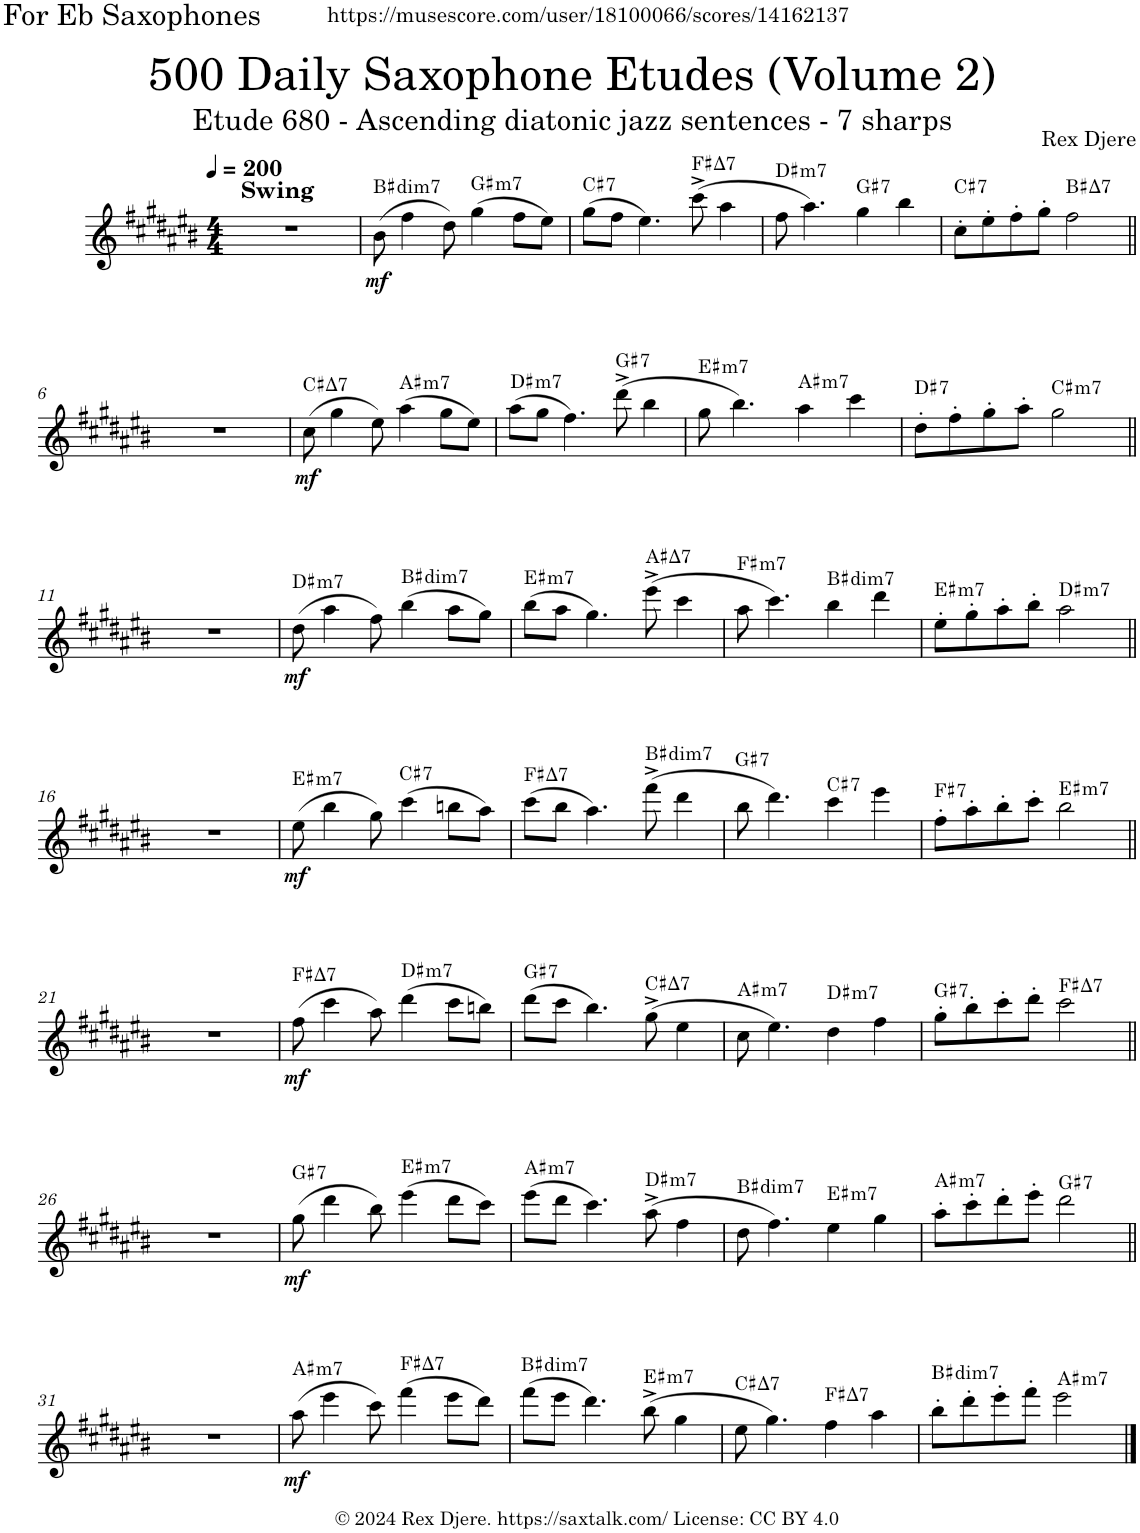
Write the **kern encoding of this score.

**kern	**dynam	**harte
*part1	*part1	*part1
*staff1	*staff1	*
*I"Alto Saxophone	*	*
*I'A. Sax.	*	*
*clefG2	*	*
*Trd5c9	*	*
*k[f#c#g#d#a#e#b#]	*	*
*M4/4	*	*
*MM200	*	*
=1	=1	=1
!LO:TX:a:B:t=Swing	!	!
1r	.	.
=2	=2	=2
!	!LO:DY:b	!LO:H:kt=dim7
(8b#\	mf	B#:dim7
4ff#\	.	.
8dd#\)	.	.
!	!	!LO:H:kt=m7
(4gg#\	.	G#:min7
8ff#\L	.	.
8ee#\J)	.	.
=3	=3	=3
!	!	!LO:H:kt=7
(8gg#\L	.	C#:7
8ff#\J	.	.
4.ee#\)	.	.
!	!	!LO:H:kt=7
(8ccc#^\	.	F#:maj7
4aa#\	.	.
=4	=4	=4
!	!	!LO:H:kt=m7
8ff#\	.	D#:min7
4.aa#\)	.	.
!	!	!LO:H:kt=7
4gg#\	.	G#:7
4bb#\	.	.
=5	=5	=5
!	!	!LO:H:kt=7
8cc#'\L	.	C#:7
8ee#'\	.	.
8ff#'\	.	.
8gg#'\J	.	.
!	!	!LO:H:kt=7
2ff#\	.	B#:maj7
!!LO:LB:g=z
=6||	=6||	=6||
*k[f#c#g#d#a#e#b#]	*	*
1r	.	.
=7	=7	=7
!	!LO:DY:b	!LO:H:kt=7
(8cc#\	mf	C#:maj7
4gg#\	.	.
8ee#\)	.	.
!	!	!LO:H:kt=m7
(4aa#\	.	A#:min7
8gg#\L	.	.
8ee#\J)	.	.
=8	=8	=8
!	!	!LO:H:kt=m7
(8aa#\L	.	D#:min7
8gg#\J	.	.
4.ff#\)	.	.
!	!	!LO:H:kt=7
(8ddd#^\	.	G#:7
4bb#\	.	.
=9	=9	=9
!	!	!LO:H:kt=m7
8gg#\	.	E#:min7
4.bb#\)	.	.
!	!	!LO:H:kt=m7
4aa#\	.	A#:min7
4ccc#\	.	.
=10	=10	=10
!	!	!LO:H:kt=7
8dd#'\L	.	D#:7
8ff#'\	.	.
8gg#'\	.	.
8aa#'\J	.	.
!	!	!LO:H:kt=m7
2gg#\	.	C#:min7
!!LO:LB:g=z
=11||	=11||	=11||
*k[f#c#g#d#a#e#b#]	*	*
1r	.	.
=12	=12	=12
!	!LO:DY:b	!LO:H:kt=m7
(8dd#\	mf	D#:min7
4aa#\	.	.
8ff#\)	.	.
!	!	!LO:H:kt=dim7
(4bb#\	.	B#:dim7
8aa#\L	.	.
8gg#\J)	.	.
=13	=13	=13
!	!	!LO:H:kt=m7
(8bb#\L	.	E#:min7
8aa#\J	.	.
4.gg#\)	.	.
!	!	!LO:H:kt=7
(8eee#^\	.	A#:maj7
4ccc#\	.	.
=14	=14	=14
!	!	!LO:H:kt=m7
8aa#\	.	F#:min7
4.ccc#\)	.	.
!	!	!LO:H:kt=dim7
4bb#\	.	B#:dim7
4ddd#\	.	.
=15	=15	=15
!	!	!LO:H:kt=m7
8ee#'\L	.	E#:min7
8gg#'\	.	.
8aa#'\	.	.
8bb#'\J	.	.
!	!	!LO:H:kt=m7
2aa#\	.	D#:min7
!!LO:LB:g=z
=16||	=16||	=16||
*k[f#c#g#d#a#e#b#]	*	*
1r	.	.
=17	=17	=17
!	!LO:DY:b	!LO:H:kt=m7
(8ee#\	mf	E#:min7
4bb#\	.	.
8gg#\)	.	.
!	!	!LO:H:kt=7
(4ccc#\	.	C#:7
8bbn\L	.	.
8aa#\J)	.	.
=18	=18	=18
!	!	!LO:H:kt=7
(8ccc#\L	.	F#:maj7
8bb#\J	.	.
4.aa#\)	.	.
!	!	!LO:H:kt=dim7
(8fff#^\	.	B#:dim7
4ddd#\	.	.
=19	=19	=19
!	!	!LO:H:kt=7
8bb#\	.	G#:7
4.ddd#\)	.	.
!	!	!LO:H:kt=7
4ccc#\	.	C#:7
4eee#\	.	.
=20	=20	=20
!	!	!LO:H:kt=7
8ff#'\L	.	F#:7
8aa#'\	.	.
8bb#'\	.	.
8ccc#'\J	.	.
!	!	!LO:H:kt=m7
2bb#\	.	E#:min7
!!LO:LB:g=z
=21||	=21||	=21||
*k[f#c#g#d#a#e#b#]	*	*
1r	.	.
=22	=22	=22
!	!LO:DY:b	!LO:H:kt=7
(8ff#\	mf	F#:maj7
4ccc#\	.	.
8aa#\)	.	.
!	!	!LO:H:kt=m7
(4ddd#\	.	D#:min7
8ccc#\L	.	.
8bbn\J)	.	.
=23	=23	=23
!	!	!LO:H:kt=7
(8ddd#\L	.	G#:7
8ccc#\J	.	.
4.bb#\)	.	.
!	!	!LO:H:kt=7
(8gg#^\	.	C#:maj7
4ee#\	.	.
=24	=24	=24
!	!	!LO:H:kt=m7
8cc#\	.	A#:min7
4.ee#\)	.	.
!	!	!LO:H:kt=m7
4dd#\	.	D#:min7
4ff#\	.	.
=25	=25	=25
!	!	!LO:H:kt=7
8gg#'\L	.	G#:7
8bb#'\	.	.
8ccc#'\	.	.
8ddd#'\J	.	.
!	!	!LO:H:kt=7
2ccc#\	.	F#:maj7
!!LO:LB:g=z
=26||	=26||	=26||
1r	.	.
=27	=27	=27
!	!LO:DY:b	!LO:H:kt=7
(8gg#\	mf	G#:7
4ddd#\	.	.
8bb#\)	.	.
!	!	!LO:H:kt=m7
(4eee#\	.	E#:min7
8ddd#\L	.	.
8ccc#\J)	.	.
=28	=28	=28
!	!	!LO:H:kt=m7
(8eee#\L	.	A#:min7
8ddd#\J	.	.
4.ccc#\)	.	.
!	!	!LO:H:kt=m7
(8aa#^\	.	D#:min7
4ff#\	.	.
=29	=29	=29
!	!	!LO:H:kt=dim7
8dd#\	.	B#:dim7
4.ff#\)	.	.
!	!	!LO:H:kt=m7
4ee#\	.	E#:min7
4gg#\	.	.
=30	=30	=30
!	!	!LO:H:kt=m7
8aa#'\L	.	A#:min7
8ccc#'\	.	.
8ddd#'\	.	.
8eee#'\J	.	.
!	!	!LO:H:kt=7
2ddd#\	.	G#:7
!!LO:LB:g=z
=31||	=31||	=31||
1r	.	.
=32	=32	=32
!	!LO:DY:b	!LO:H:kt=m7
(8aa#\	mf	A#:min7
4eee#\	.	.
8ccc#\)	.	.
!	!	!LO:H:kt=7
(4fff#\	.	F#:maj7
8eee#\L	.	.
8ddd#\J)	.	.
=33	=33	=33
!	!	!LO:H:kt=dim7
(8fff#\L	.	B#:dim7
8eee#\J	.	.
4.ddd#\)	.	.
!	!	!LO:H:kt=m7
(8bb#^\	.	E#:min7
4gg#\	.	.
=34	=34	=34
!	!	!LO:H:kt=7
8ee#\	.	C#:maj7
4.gg#\)	.	.
!	!	!LO:H:kt=7
4ff#\	.	F#:maj7
4aa#\	.	.
=35	=35	=35
!	!	!LO:H:kt=dim7
8bb#'\L	.	B#:dim7
8ddd#'\	.	.
8eee#'\	.	.
8fff#'\J	.	.
!	!	!LO:H:kt=m7
2eee#\	.	A#:min7
==	==	==
*-	*-	*-
